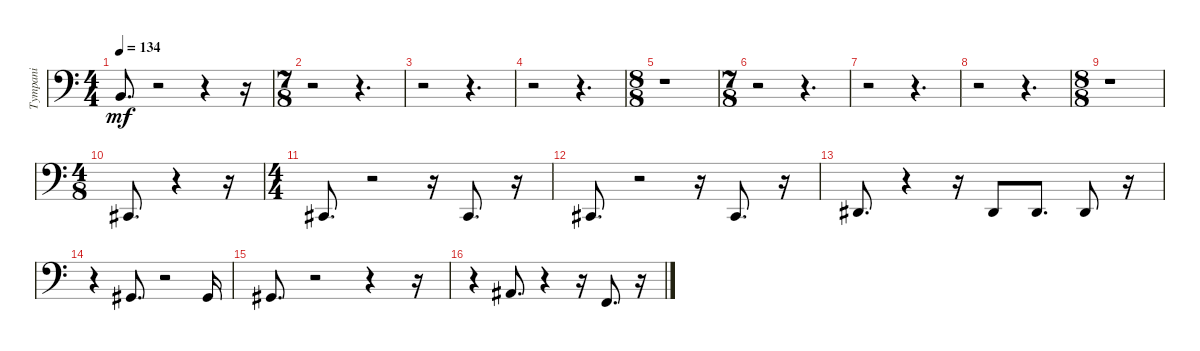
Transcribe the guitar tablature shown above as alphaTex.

\track ("Tympani" "Tympani") {instrument timpani}
\staff {score}
\tuning (E4 B3 G3 D3 A2 E2 B1) {hide}
\ts (4 4)
\tempo 134
\clef f4
\ks c
2.5.8{d dy mf} r.2 r.4 r.16 |
\ts (7 8)
r.2 r.4{d} |
r.2 r.4{d} |
r.2 r.4{d} |
\ts (8 8)
r.1 |
\ts (7 8)
r.2 r.4{d} |
r.2 r.4{d} |
r.2 r.4{d} |
\ts (8 8)
r.1 |
\ts (4 8)
2.7.8{d} r.4 r.16 |
\ts (4 4)
2.7.8{d} r.2 r.16 2.7.8{d} r.16 |
2.7.8{d} r.2 r.16 2.7.8{d} r.16 |
4.7.8{d} r.4 r.16 4.7.8 4.7.8{d} 4.7.8 r.16 |
r.4 4.6.8{d} r.2 4.6.16 |
4.6.8{d} r.2 r.4 r.16 |
r.4 1.5.8{d} r.4 r.16 1.6.8{d} r.16
